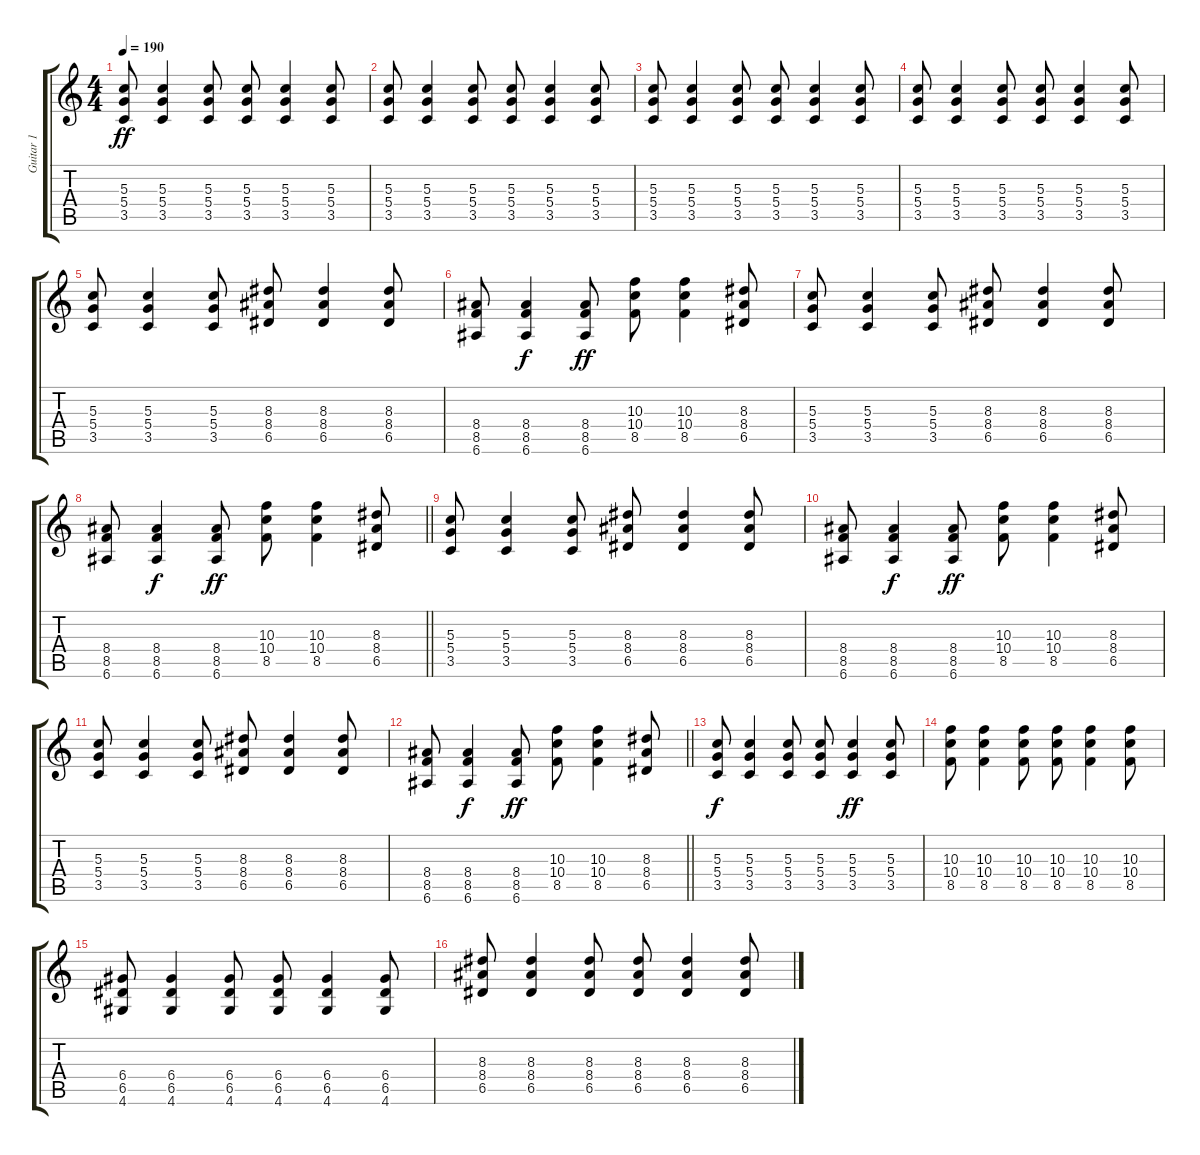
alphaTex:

\track ("Guitar 1" "Guitar 1") {instrument distortionguitar}
\staff {score tabs}
\tuning (E4 B3 G3 D3 A2 E2) {hide}
\ts (4 4)
\section ("" "")
\tempo 190
\clef g2
\ks c
(5.3 5.4 3.5).8{dy ff instrument distortionguitar} (5.3 5.4 3.5).4 (5.3 5.4 3.5).8 (5.3 5.4 3.5).8 (5.3 5.4 3.5).4 (5.3 5.4 3.5).8 |
(5.3 5.4 3.5).8 (5.3 5.4 3.5).4 (5.3 5.4 3.5).8 (5.3 5.4 3.5).8 (5.3 5.4 3.5).4 (5.3 5.4 3.5).8 |
(5.3 5.4 3.5).8 (5.3 5.4 3.5).4 (5.3 5.4 3.5).8 (5.3 5.4 3.5).8 (5.3 5.4 3.5).4 (5.3 5.4 3.5).8 |
(5.3 5.4 3.5).8 (5.3 5.4 3.5).4 (5.3 5.4 3.5).8 (5.3 5.4 3.5).8 (5.3 5.4 3.5).4 (5.3 5.4 3.5).8 |
(5.3 5.4 3.5).8 (5.3 5.4 3.5).4 (5.3 5.4 3.5).8 (8.3 8.4 6.5).8 (8.3 8.4 6.5).4 (8.3 8.4 6.5).8 |
(8.4 8.5 6.6).8 (8.4 8.5 6.6).4{dy f} (8.4 8.5 6.6).8{dy ff} (10.3 10.4 8.5).8 (10.3 10.4 8.5).4 (8.3 8.4 6.5).8 |
(5.3 5.4 3.5).8 (5.3 5.4 3.5).4 (5.3 5.4 3.5).8 (8.3 8.4 6.5).8 (8.3 8.4 6.5).4 (8.3 8.4 6.5).8 |
\barLineRight lightlight
(8.4 8.5 6.6).8 (8.4 8.5 6.6).4{dy f} (8.4 8.5 6.6).8{dy ff} (10.3 10.4 8.5).8 (10.3 10.4 8.5).4 (8.3 8.4 6.5).8 |
\section ("" "")
(5.3 5.4 3.5).8 (5.3 5.4 3.5).4 (5.3 5.4 3.5).8 (8.3 8.4 6.5).8 (8.3 8.4 6.5).4 (8.3 8.4 6.5).8 |
(8.4 8.5 6.6).8 (8.4 8.5 6.6).4{dy f} (8.4 8.5 6.6).8{dy ff} (10.3 10.4 8.5).8 (10.3 10.4 8.5).4 (8.3 8.4 6.5).8 |
(5.3 5.4 3.5).8 (5.3 5.4 3.5).4 (5.3 5.4 3.5).8 (8.3 8.4 6.5).8 (8.3 8.4 6.5).4 (8.3 8.4 6.5).8 |
\barLineRight lightlight
(8.4 8.5 6.6).8 (8.4 8.5 6.6).4{dy f} (8.4 8.5 6.6).8{dy ff} (10.3 10.4 8.5).8 (10.3 10.4 8.5).4 (8.3 8.4 6.5).8 |
\section ("" "")
(5.3 5.4 3.5).8{dy f} (5.3 5.4 3.5).4 (5.3 5.4 3.5).8 (5.3 5.4 3.5).8 (5.3 5.4 3.5).4{dy ff} (5.3 5.4 3.5).8 |
(10.3 10.4 8.5).8 (10.3 10.4 8.5).4 (10.3 10.4 8.5).8 (10.3 10.4 8.5).8 (10.3 10.4 8.5).4 (10.3 10.4 8.5).8 |
(6.4 6.5 4.6).8 (6.4 6.5 4.6).4 (6.4 6.5 4.6).8 (6.4 6.5 4.6).8 (6.4 6.5 4.6).4 (6.4 6.5 4.6).8 |
(8.3 8.4 6.5).8 (8.3 8.4 6.5).4 (8.3 8.4 6.5).8 (8.3 8.4 6.5).8 (8.3 8.4 6.5).4 (8.3 8.4 6.5).8
